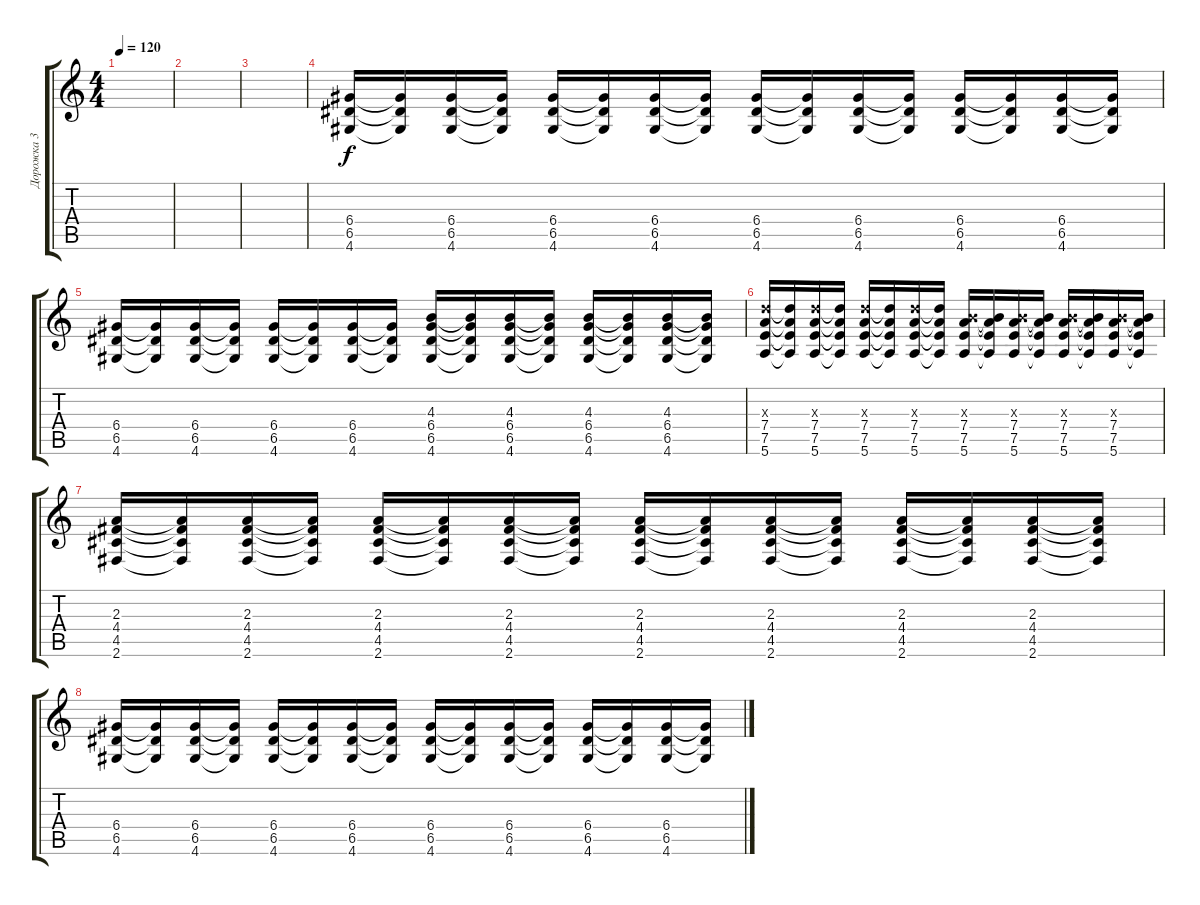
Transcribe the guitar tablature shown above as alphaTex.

\track ("Дорожка 3" "Дорожка 3") {instrument distortionguitar}
\staff {score tabs}
\tuning (E4 B3 G3 D3 A2 E2) {hide}
\ts (4 4)
\tempo 120
\clef g2
\ks c
|
|
|
(6.4 6.5 4.6).16 (6.4{t} 6.5{t} 4.6{t}).16 (6.4 6.5 4.6).16 (6.4{t} 6.5{t} 4.6{t}).16 (6.4 6.5 4.6).16 (6.4{t} 6.5{t} 4.6{t}).16 (6.4 6.5 4.6).16 (6.4{t} 6.5{t} 4.6{t}).16 (6.4 6.5 4.6).16 (6.4{t} 6.5{t} 4.6{t}).16 (6.4 6.5 4.6).16 (6.4{t} 6.5{t} 4.6{t}).16 (6.4 6.5 4.6).16 (6.4{t} 6.5{t} 4.6{t}).16 (6.4 6.5 4.6).16 (6.4{t} 6.5{t} 4.6{t}).16 |
(6.4 6.5 4.6).16 (6.4{t} 6.5{t} 4.6{t}).16 (6.4 6.5 4.6).16 (6.4{t} 6.5{t} 4.6{t}).16 (6.4 6.5 4.6).16 (6.4{t} 6.5{t} 4.6{t}).16 (6.4 6.5 4.6).16 (6.4{t} 6.5{t} 4.6{t}).16 (4.3 6.4 6.5 4.6).16 (4.3{t} 6.4{t} 6.5{t} 4.6{t}).16 (4.3 6.4 6.5 4.6).16 (4.3{t} 6.4{t} 6.5{t} 4.6{t}).16 (4.3 6.4 6.5 4.6).16 (4.3{t} 6.4{t} 6.5{t} 4.6{t}).16 (4.3 6.4 6.5 4.6).16 (4.3{t} 6.4{t} 6.5{t} 4.6{t}).16 |
(7.3{x} 7.4 7.5 5.6).16 (7.3{t} 7.4{t} 7.5{t} 5.6{t}).16 (7.3{x} 7.4 7.5 5.6).16 (7.3{t} 7.4{t} 7.5{t} 5.6{t}).16 (7.3{x} 7.4 7.5 5.6).16 (7.3{t} 7.4{t} 7.5{t} 5.6{t}).16 (7.3{x} 7.4 7.5 5.6).16 (7.3{t} 7.4{t} 7.5{t} 5.6{t}).16 (4.3{x} 7.4 7.5 5.6).16 (4.3{t} 7.4{t} 7.5{t} 5.6{t}).16 (4.3{x} 7.4 7.5 5.6).16 (4.3{t} 7.4{t} 7.5{t} 5.6{t}).16 (4.3{x} 7.4 7.5 5.6).16 (4.3{t} 7.4{t} 7.5{t} 5.6{t}).16 (4.3{x} 7.4 7.5 5.6).16 (4.3{t} 7.4{t} 7.5{t} 5.6{t}).16 |
(2.3 4.4 4.5 2.6).16 (2.3{t} 4.4{t} 4.5{t} 2.6{t}).16 (2.3 4.4 4.5 2.6).16 (2.3{t} 4.4{t} 4.5{t} 2.6{t}).16 (2.3 4.4 4.5 2.6).16 (2.3{t} 4.4{t} 4.5{t} 2.6{t}).16 (2.3 4.4 4.5 2.6).16 (2.3{t} 4.4{t} 4.5{t} 2.6{t}).16 (2.3 4.4 4.5 2.6).16 (2.3{t} 4.4{t} 4.5{t} 2.6{t}).16 (2.3 4.4 4.5 2.6).16 (2.3{t} 4.4{t} 4.5{t} 2.6{t}).16 (2.3 4.4 4.5 2.6).16 (2.3{t} 4.4{t} 4.5{t} 2.6{t}).16 (2.3 4.4 4.5 2.6).16 (2.3{t} 4.4{t} 4.5{t} 2.6{t}).16 |
(6.4 6.5 4.6).16 (6.4{t} 6.5{t} 4.6{t}).16 (6.4 6.5 4.6).16 (6.4{t} 6.5{t} 4.6{t}).16 (6.4 6.5 4.6).16 (6.4{t} 6.5{t} 4.6{t}).16 (6.4 6.5 4.6).16 (6.4{t} 6.5{t} 4.6{t}).16 (6.4 6.5 4.6).16 (6.4{t} 6.5{t} 4.6{t}).16 (6.4 6.5 4.6).16 (6.4{t} 6.5{t} 4.6{t}).16 (6.4 6.5 4.6).16 (6.4{t} 6.5{t} 4.6{t}).16 (6.4 6.5 4.6).16 (6.4{t} 6.5{t} 4.6{t}).16
